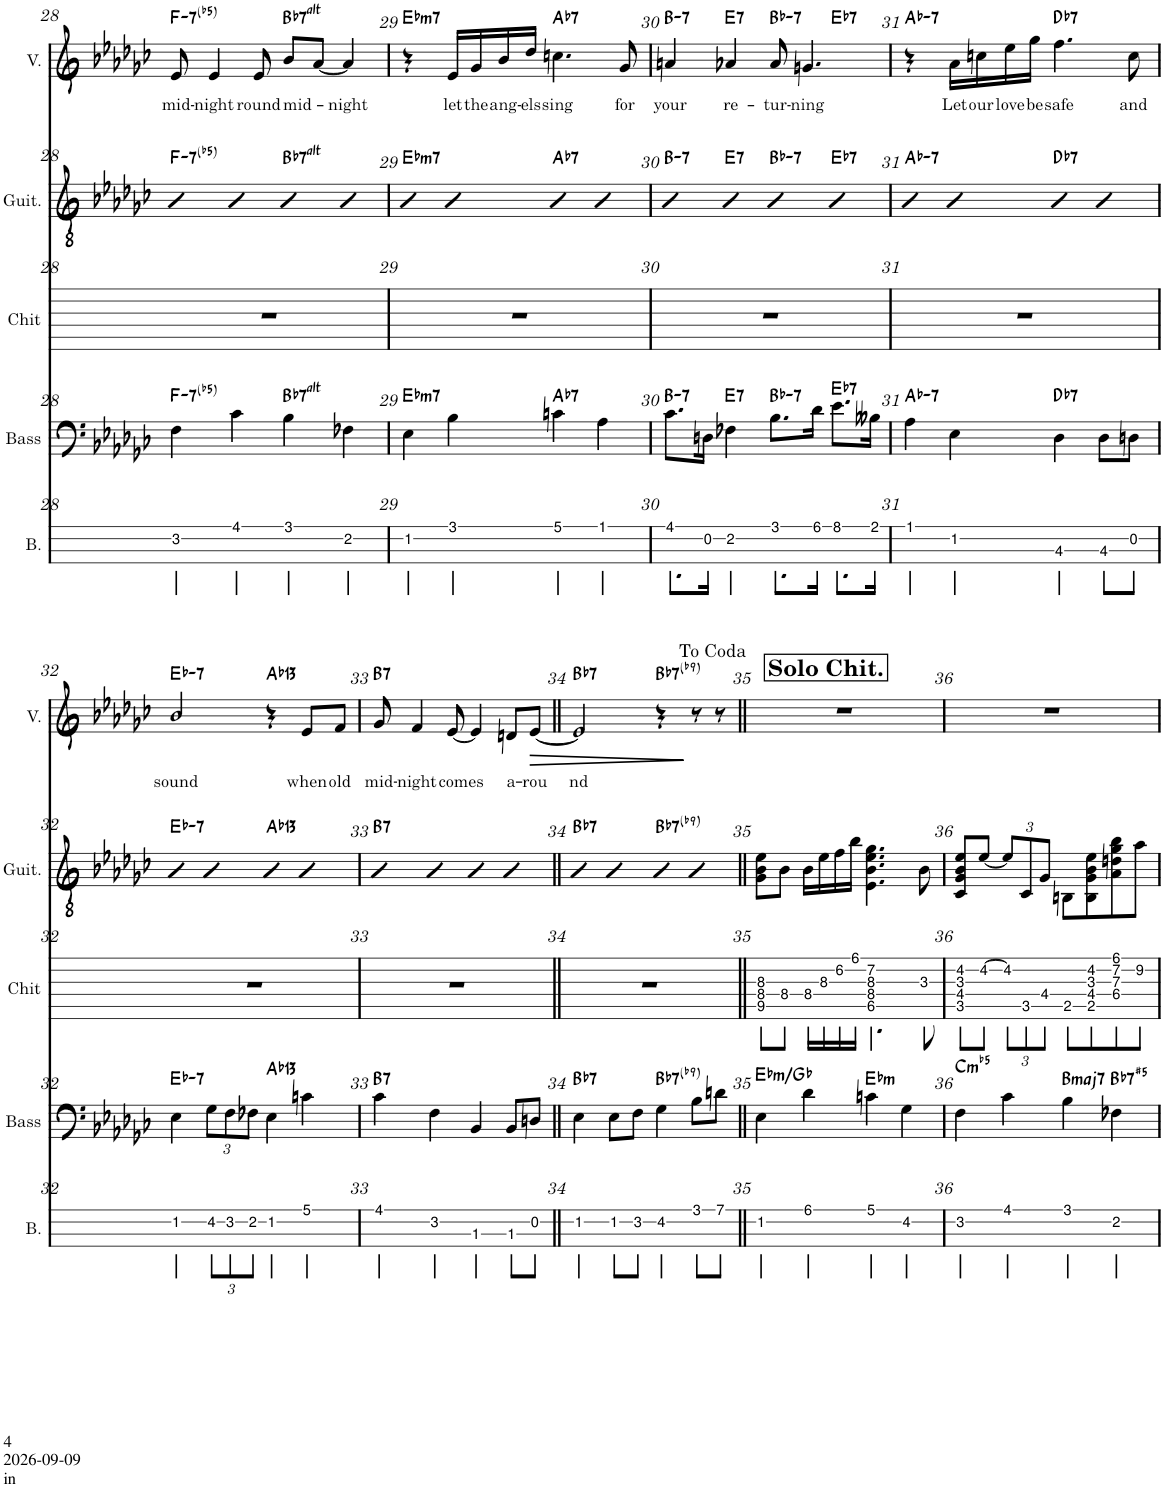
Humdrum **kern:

**kern	**kern	**harte	**kern	**kern	**harte	**kern	**text	**dynam	**harte
*part5	*part4	*part4	*part3	*part2	*part2	*part1	*part1	*part1	*part1
*staff5	*staff4	*	*staff3	*staff2	*	*staff1	*staff1	*staff1	*
*I"Basso elettrico	*I"Acoustic Bass	*	*I"Chitarra	*I"Acoustic Guitar	*	*I"Vocal	*	*	*
*I'B.	*I'Bass	*	*I'Chit	*I'Guit.	*	*I'V.	*	*	*
!!LO:PB:g=z
*	*clefF4	*	*	*clefGv2	*	*clefG2	*	*	*
*Trd7c12	*Trd7c12	*	*	*	*	*	*	*	*
*k[b-e-a-d-g-c-]	*k[b-e-a-d-g-c-]	*	*k[b-e-a-d-g-c-]	*k[b-e-a-d-g-c-]	*	*k[b-e-a-d-g-c-]	*	*	*
*M4/4	*M4/4	*	*M4/4	*M4/4	*	*M4/4	*	*	*
*met(c)	*met(c)	*	*met(c)	*met(c)	*	*met(c)	*	*	*
=28	=28	=28	=28	=28	=28	=28	=28	=28	=28
!	!	!LO:H:kt=-7(b5)	!	!	!LO:H:kt=-7(b5)	!	!LO:LY:b	!	!LO:H:kt=-7(b5)
4F\	4F\	F:hdim7	1r	4B-	F:hdim7	8e-/	mid-	.	F:hdim7
!	!	!	!	!	!	!	!LO:LY:b	!	!
.	.	.	.	.	.	4e-/	-night	.	.
4c-\	4c-\	.	.	4B-	.	.	.	.	.
!	!	!	!	!	!	!	!LO:LY:b	!	!
.	.	.	.	.	.	8e-/	round	.	.
!	!	!LO:H:kt=7	!	!	!LO:H:kt=7	!	!LO:LY:b	!	!LO:H:kt=7
4B-\	4B-\	Bb:(3,b5,#5,b7,b9,#9)	.	4B-	Bb:(3,b5,#5,b7,b9,#9)	8b-/L	mid-	.	Bb:(3,b5,#5,b7,b9,#9)
.	.	.	.	.	.	[8a-/J	.	.	.
!	!	!	!	!	!	!	!LO:LY:b	!	!
4F-X\	4F-X\	.	.	4B-	.	4a-/]	night	.	.
=29	=29	=29	=29	=29	=29	=29	=29	=29	=29
!	!	!LO:H:kt=m7	!	!	!LO:H:kt=m7	!	!	!	!LO:H:kt=m7
4E-\	4E-\	Eb:min7	1r	4B-	Eb:min7	4r	.	.	Eb:min7
!	!	!	!	!	!	!	!LO:LY:b	!	!
4B-\	4B-\	.	.	4B-	.	16e-/LL	let	.	.
!	!	!	!	!	!	!	!LO:LY:b	!	!
.	.	.	.	.	.	16g-/	the	.	.
!	!	!	!	!	!	!	!LO:LY:b	!	!
.	.	.	.	.	.	16b-/	ang-	.	.
!	!	!	!	!	!	!	!LO:LY:b	!	!
.	.	.	.	.	.	16dd-/JJ	-els	.	.
!	!	!LO:H:kt=7	!	!	!LO:H:kt=7	!	!LO:LY:b	!	!LO:H:kt=7
4cn\	4cn\	Ab:7	.	4B-	Ab:7	4.ccn\	sing	.	Ab:7
4A-\	4A-\	.	.	4B-	.	.	.	.	.
!	!	!	!	!	!	!	!LO:LY:b	!	!
.	.	.	.	.	.	8g-/	for	.	.
=30	=30	=30	=30	=30	=30	=30	=30	=30	=30
!	!	!LO:H:kt=7	!	!	!LO:H:kt=7	!	!LO:LY:b	!	!LO:H:kt=7
*	*	*	*	*	*	*^	*	*	*
8.c-\L	8.c-\L	B:min7	1r	4B-	B:min7	4an/	2.ryy	your	.	B:min7
16Dn\Jk	16Dn\Jk	.	.	.	.	.	.	.	.	.
!	!	!LO:H:kt=7	!	!	!LO:H:kt=7	!	!	!LO:LY:b	!	!LO:H:kt=7
4F-X\	4F-X\	E:7	.	4B-	E:7	4a-X/	.	re-	.	E:7
!	!	!LO:H:kt=7	!	!	!LO:H:kt=7	!	!	!LO:LY:b	!	!LO:H:kt=7
8.B-\L	8.B-\L	Bb:min7	.	4B-	Bb:min7	8a-/	.	-tur-	.	Bb:min7
!	!	!	!	!	!	!	!	!LO:LY:b	!	!
.	.	.	.	.	.	4.gn/	.	-ning	.	.
16d-\Jk	16d-\Jk	.	.	.	.	.	.	.	.	.
!	!	!LO:H:kt=7	!	!	!LO:H:kt=7	!	!	!	!	!LO:H:kt=7
8.e-\L	8.e-\L	Eb:7	.	4B-	Eb:7	.	4ryy	.	.	Eb:7
16B--X\Jk	16B--X\Jk	.	.	.	.	.	.	.	.	.
=31	=31	=31	=31	=31	=31	=31	=31	=31	=31	=31
!	!	!LO:H:kt=7	!	!	!LO:H:kt=7	!	!	!	!	!LO:H:kt=7
*	*	*	*	*	*	*v	*v	*	*	*
4A-\	4A-\	Ab:min7	1r	4B-	Ab:min7	4r	.	.	Ab:min7
!	!	!	!	!	!	!	!LO:LY:b	!	!
4E-\	4E-\	.	.	4B-	.	16a-\LL	Let	.	.
!	!	!	!	!	!	!	!LO:LY:b	!	!
.	.	.	.	.	.	16ccn\	our	.	.
!	!	!	!	!	!	!	!LO:LY:b	!	!
.	.	.	.	.	.	16ee-\	love	.	.
!	!	!	!	!	!	!	!LO:LY:b	!	!
.	.	.	.	.	.	16gg-\JJ	be	.	.
!	!	!LO:H:kt=7	!	!	!LO:H:kt=7	!	!LO:LY:b	!	!LO:H:kt=7
4D-\	4D-\	Db:7	.	4B-	Db:7	4.ff\	safe	.	Db:7
8D-\L	8D-\L	.	.	4B-	.	.	.	.	.
!	!	!	!	!	!	!	!LO:LY:b	!	!
8Dn\J	8Dn\J	.	.	.	.	8cc\	and	.	.
!!LO:LB:g=z
=32	=32	=32	=32	=32	=32	=32	=32	=32	=32
!	!	!LO:H:kt=7	!	!	!LO:H:kt=7	!	!LO:LY:b	!	!LO:H:kt=7
4E-\	4E-\	Eb:min7	1r	4B-	Eb:min7	2b-/	sound	.	Eb:min7
*Xbrackettup	*Xbrackettup	*	*	*	*	*	*	*	*
12G-\L	12G-\L	.	.	4B-	.	.	.	.	.
12F\	12F\	.	.	.	.	.	.	.	.
12F-X\J	12F-X\J	.	.	.	.	.	.	.	.
!	!	!LO:H:kt=13	!	!	!LO:H:kt=13	!	!	!	!LO:H:kt=13
4E-\	4E-\	Ab:9(11,13)	.	4B-	Ab:9(11,13)	4r	.	.	Ab:9(11,13)
!	!	!	!	!	!	!	!LO:LY:b	!	!
4cn\	4cn\	.	.	4B-	.	8e-/L	when	.	.
!	!	!	!	!	!	!	!LO:LY:b	!	!
.	.	.	.	.	.	8f/J	old	.	.
=33	=33	=33	=33	=33	=33	=33	=33	=33	=33
!	!	!LO:H:kt=7	!	!	!LO:H:kt=7	!	!LO:LY:b	!	!LO:H:kt=7
4c-\	4c-\	B:7	1r	4B-	B:7	8g-/	mid-	.	B:7
!	!	!	!	!	!	!	!LO:LY:b	!	!
.	.	.	.	.	.	4f/	-night	.	.
4F\	4F\	.	.	4B-	.	.	.	.	.
!	!	!	!	!	!	!	!LO:LY:b	!	!
.	.	.	.	.	.	[8e-/	comes	.	.
4BB-\	4BB-/	.	.	4B-	.	4e-/]	.	.	.
!	!	!	!	!	!	!	!LO:LY:b	!	!
8BB-\L	8BB-/L	.	.	4B-	.	8dn/L	a-	.	.
!	!	!	!	!	!	!	!LO:LY:b	!LO:HP:b	!
8Dn\J	8Dn/J	.	.	.	.	[8e-/J	-rou	>	.
=34||	=34||	=34||	=34||	=34||	=34||	=34||	=34||	=34||	=34||
!	!	!LO:H:kt=7	!	!	!LO:H:kt=7	!	!LO:LY:b	!	!LO:H:kt=7
4E-\	4E-\	Bb:7	1r	4B-	Bb:7	2e-/]	nd	.	Bb:7
8E-\L	8E-\L	.	.	4B-	.	.	.	.	.
8F\J	8F\J	.	.	.	.	.	.	.	.
!	!	!LO:H:kt=7	!	!	!LO:H:kt=7	!	!	!	!LO:H:kt=7
4G-\	4G-\	Bb:7(b9)	.	4B-	Bb:7(b9)	4r	.	.	Bb:7(b9)
8B-\L	8B-\L	.	.	4B-	.	8r	.	]	.
8dn\J	8dn\J	.	.	.	.	8r	.	.	.
!!LO:REH:place=s1:a:B:cj:fs=14:t=Solo Chit.
=35||	=35||	=35||	=35||	=35||	=35||	=35||	=35||	=35||	=35||
!	!	!LO:H:kt=m	!	!	!	!	!	!	!
4E-\	4E-\	Eb:min/b3	8G-\ 8B-\ 8e-\L	8G-\ 8B-\ 8e-\L	.	1r	.	.	.
.	.	.	8B-\J	8B-\J	.	.	.	.	.
4d-\	4d-\	.	16B-\LL	16B-\LL	.	.	.	.	.
.	.	.	16e-\	16e-\	.	.	.	.	.
.	.	.	16f\	16f\	.	.	.	.	.
.	.	.	16b-\JJ	16b-\JJ	.	.	.	.	.
!	!	!LO:H:kt=m	!	!	!	!	!	!	!
4cn\	4cn\	Eb:min	4.E-\ 4.B-\ 4.e-\ 4.g-\	4.E-\ 4.B-\ 4.e-\ 4.g-\	.	.	.	.	.
4G-\	4G-\	.	.	.	.	.	.	.	.
.	.	.	8B-\	8B-\	.	.	.	.	.
=36	=36	=36	=36	=36	=36	=36	=36	=36	=36
!	!	!LO:H:kt=m	!	!	!	!	!	!	!
4F\	4F\	C:(b3,b5)	8D--\ 8G-\ 8B-\ 8e-\L	8C-/ 8G-/ 8B-/ 8e-/L	.	1r	.	.	.
.	.	.	[8e-\J	[8e-/J	.	.	.	.	.
*	*	*	*Xbrackettup	*Xbrackettup	*	*	*	*	*
4c-\	4c-\	.	12e-\L]	12e-/L]	.	.	.	.	.
.	.	.	12D--\	12C-/	.	.	.	.	.
.	.	.	12G-\J	12G-/J	.	.	.	.	.
!	!	!LO:H:kt=maj7	!	!	!	!	!	!	!
4B-\	4B-\	B:maj7	8C-\L	8BBn\L	.	.	.	.	.
.	.	.	8C-\ 8G-\ 8B-\ 8e-\	8BB\ 8G-\ 8B-\ 8e-\	.	.	.	.	.
!	!	!LO:H:kt=7	!	!	!	!	!	!	!
4F-X\	4F-X\	Bb:(3,#5,b7)	8A-\ 8e--\ 8g-\ 8b-\	8A-\ 8dn\ 8g-\ 8b-\	.	.	.	.	.
.	.	.	8a-\J	8a-\J	.	.	.	.	.
=	=	=	=	=	=	=	=	=	=
*-	*-	*-	*-	*-	*-	*-	*-	*-	*-
